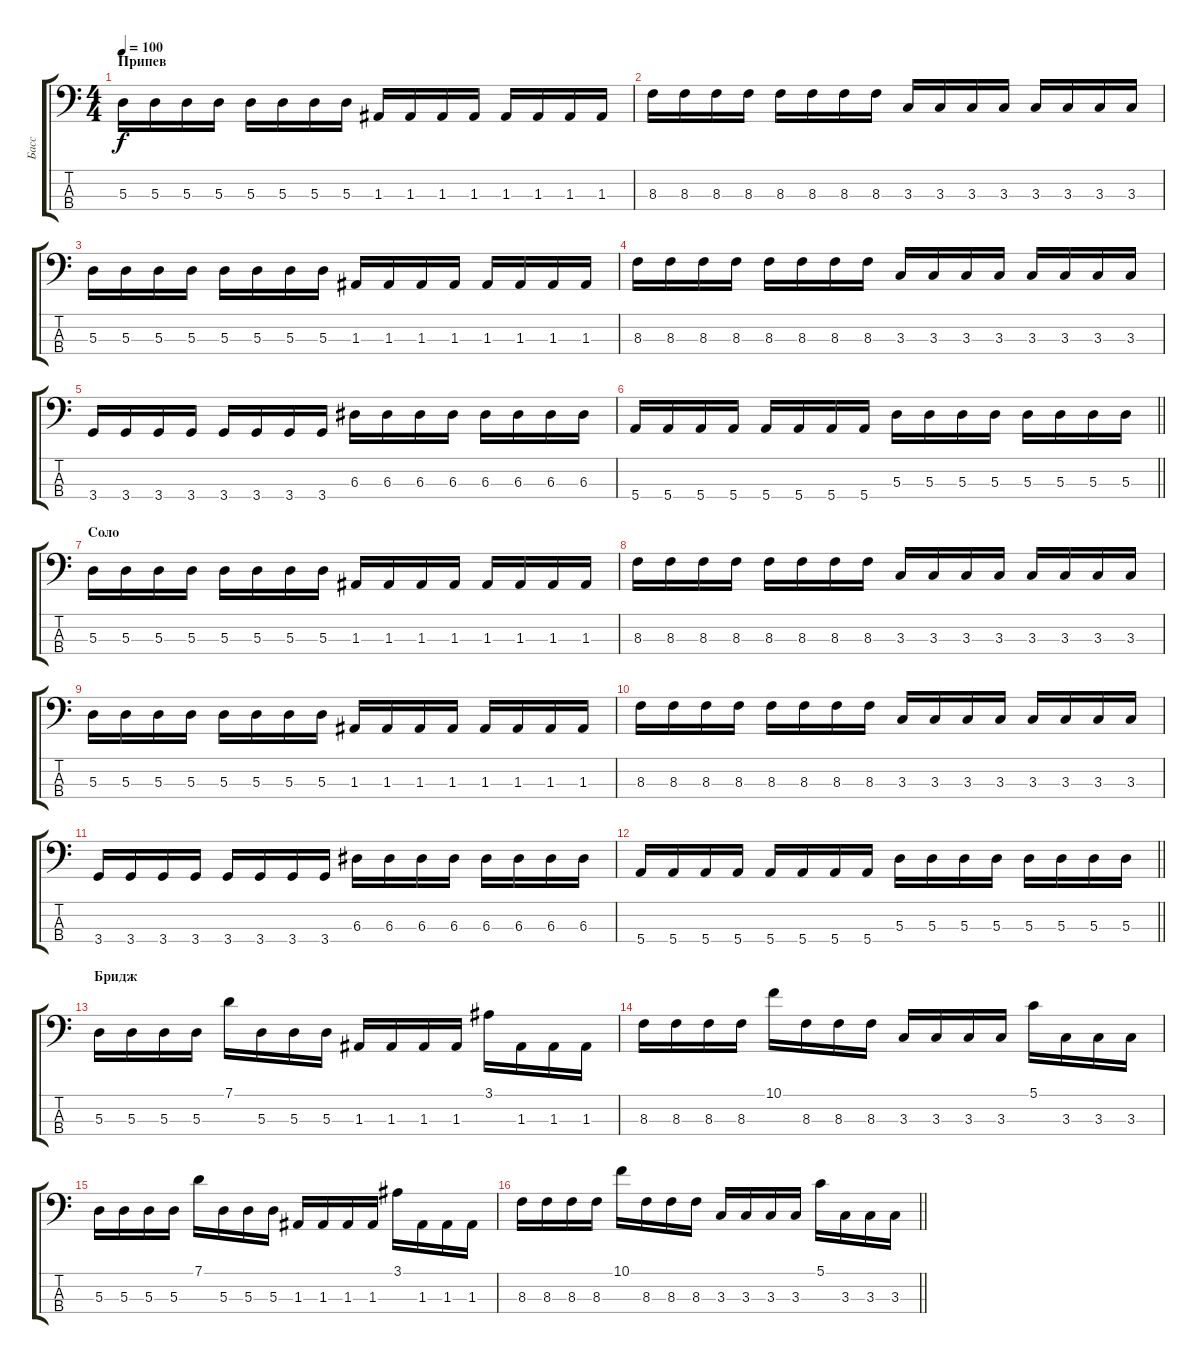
\track ("Басс" "Басс") {instrument electricbassfinger}
\staff {score tabs}
\tuning (G2 D2 A1 E1) {hide}
\ts (4 4)
\section ("" "Припев")
\tempo 100
\clef f4
\ks c
5.3.16{dy f} 5.3.16 5.3.16 5.3.16 5.3.16 5.3.16 5.3.16 5.3.16 1.3.16 1.3.16 1.3.16 1.3.16 1.3.16 1.3.16 1.3.16 1.3.16 |
8.3.16 8.3.16 8.3.16 8.3.16 8.3.16 8.3.16 8.3.16 8.3.16 3.3.16 3.3.16 3.3.16 3.3.16 3.3.16 3.3.16 3.3.16 3.3.16 |
5.3.16 5.3.16 5.3.16 5.3.16 5.3.16 5.3.16 5.3.16 5.3.16 1.3.16 1.3.16 1.3.16 1.3.16 1.3.16 1.3.16 1.3.16 1.3.16 |
8.3.16 8.3.16 8.3.16 8.3.16 8.3.16 8.3.16 8.3.16 8.3.16 3.3.16 3.3.16 3.3.16 3.3.16 3.3.16 3.3.16 3.3.16 3.3.16 |
3.4.16 3.4.16 3.4.16 3.4.16 3.4.16 3.4.16 3.4.16 3.4.16 6.3.16 6.3.16 6.3.16 6.3.16 6.3.16 6.3.16 6.3.16 6.3.16 |
\barLineRight lightlight
5.4.16 5.4.16 5.4.16 5.4.16 5.4.16 5.4.16 5.4.16 5.4.16 5.3.16 5.3.16 5.3.16 5.3.16 5.3.16 5.3.16 5.3.16 5.3.16 |
\section ("" "Соло")
5.3.16 5.3.16 5.3.16 5.3.16 5.3.16 5.3.16 5.3.16 5.3.16 1.3.16 1.3.16 1.3.16 1.3.16 1.3.16 1.3.16 1.3.16 1.3.16 |
8.3.16 8.3.16 8.3.16 8.3.16 8.3.16 8.3.16 8.3.16 8.3.16 3.3.16 3.3.16 3.3.16 3.3.16 3.3.16 3.3.16 3.3.16 3.3.16 |
5.3.16 5.3.16 5.3.16 5.3.16 5.3.16 5.3.16 5.3.16 5.3.16 1.3.16 1.3.16 1.3.16 1.3.16 1.3.16 1.3.16 1.3.16 1.3.16 |
8.3.16 8.3.16 8.3.16 8.3.16 8.3.16 8.3.16 8.3.16 8.3.16 3.3.16 3.3.16 3.3.16 3.3.16 3.3.16 3.3.16 3.3.16 3.3.16 |
3.4.16 3.4.16 3.4.16 3.4.16 3.4.16 3.4.16 3.4.16 3.4.16 6.3.16 6.3.16 6.3.16 6.3.16 6.3.16 6.3.16 6.3.16 6.3.16 |
\barLineRight lightlight
5.4.16 5.4.16 5.4.16 5.4.16 5.4.16 5.4.16 5.4.16 5.4.16 5.3.16 5.3.16 5.3.16 5.3.16 5.3.16 5.3.16 5.3.16 5.3.16 |
\section ("" "Бридж")
5.3.16 5.3.16 5.3.16 5.3.16 7.1.16 5.3.16 5.3.16 5.3.16 1.3.16 1.3.16 1.3.16 1.3.16 3.1.16 1.3.16 1.3.16 1.3.16 |
8.3.16 8.3.16 8.3.16 8.3.16 10.1.16 8.3.16 8.3.16 8.3.16 3.3.16 3.3.16 3.3.16 3.3.16 5.1.16 3.3.16 3.3.16 3.3.16 |
5.3.16 5.3.16 5.3.16 5.3.16 7.1.16 5.3.16 5.3.16 5.3.16 1.3.16 1.3.16 1.3.16 1.3.16 3.1.16 1.3.16 1.3.16 1.3.16 |
\barLineRight lightlight
8.3.16 8.3.16 8.3.16 8.3.16 10.1.16 8.3.16 8.3.16 8.3.16 3.3.16 3.3.16 3.3.16 3.3.16 5.1.16 3.3.16 3.3.16 3.3.16
